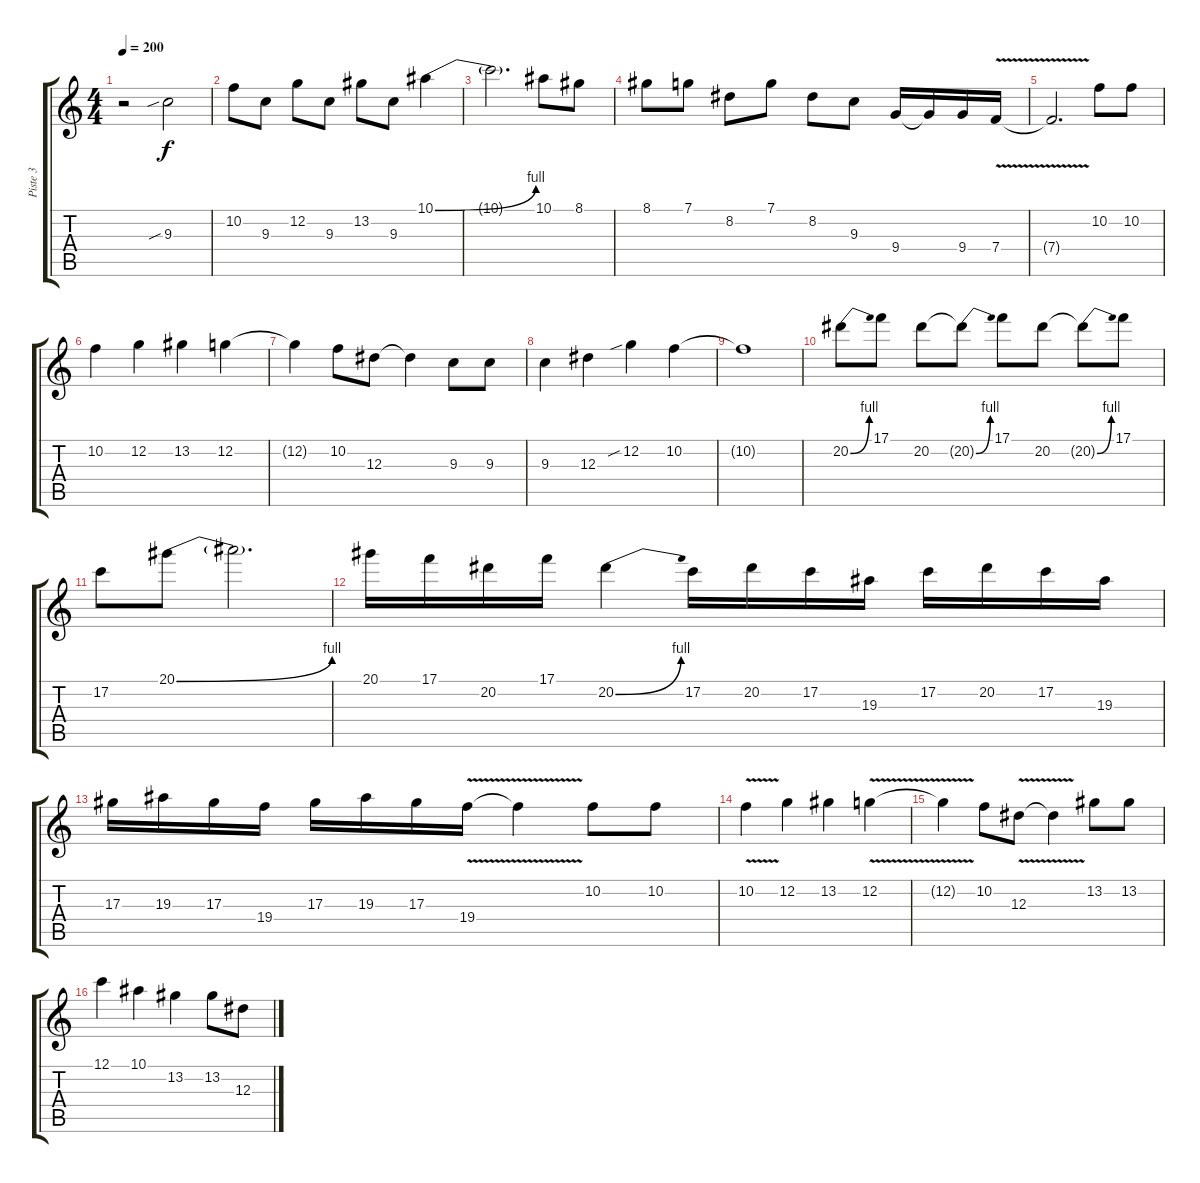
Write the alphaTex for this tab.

\track ("Piste 3" "Piste 3") {instrument distortionguitar}
\staff {score tabs}
\tuning (C4 G3 Eb3 Bb2 F2 C2) {hide}
\ts (4 4)
\tempo 200
\clef g2
\ks c
r.2{dy f} 9.3{sib}.2 |
10.2.8 9.3.8 12.2.8 9.3.8 13.2.8 9.3.8 10.1{be (bend 0 0 60 4)}.4 |
10.1{t}.2{d} 10.1.8 8.1.8 |
8.1.8 7.1.8 8.2.8 7.1.8 8.2.8 9.3.8 9.4.16 9.4{t}.16 9.4.16 7.4{v}.16 |
7.4{t}.2{d} 10.2.8 10.2.8 |
10.2.4 12.2.4 13.2.4 12.2.4 |
12.2{t}.4 10.2.8 12.3.8 12.3{t}.4 9.3.8 9.3.8 |
9.3.4 12.3.4 12.2{sib}.4 10.2.4 |
10.2{t}.1 |
20.2{be (bend 0 0 60 4)}.8 17.1.8 20.2.8 20.2{be (bend 0 0 60 4) t}.8 17.1.8 20.2.8 20.2{be (bend 0 0 60 4) t}.8 17.1.8 |
17.2.8 20.1{be (bend 0 0 60 4)}.8 20.1{t}.2{d} |
20.1.16 17.1.16 20.2.16 17.1.16 20.2{be (bend 0 0 60 4)}.4 17.2.16 20.2.16 17.2.16 19.3.16 17.2.16 20.2.16 17.2.16 19.3.16 |
17.3.16 19.3.16 17.3.16 19.4.16 17.3.16 19.3.16 17.3.16 19.4{v}.16 19.4{t}.4 10.2.8 10.2.8 |
10.2{v}.4 12.2.4 13.2.4 12.2{v}.4 |
12.2{t}.4 10.2.8 12.3{v}.8 12.3{t}.4 13.2.8 13.2.8 |
12.1.4 10.1.4 13.2.4 13.2.8 12.3.8
